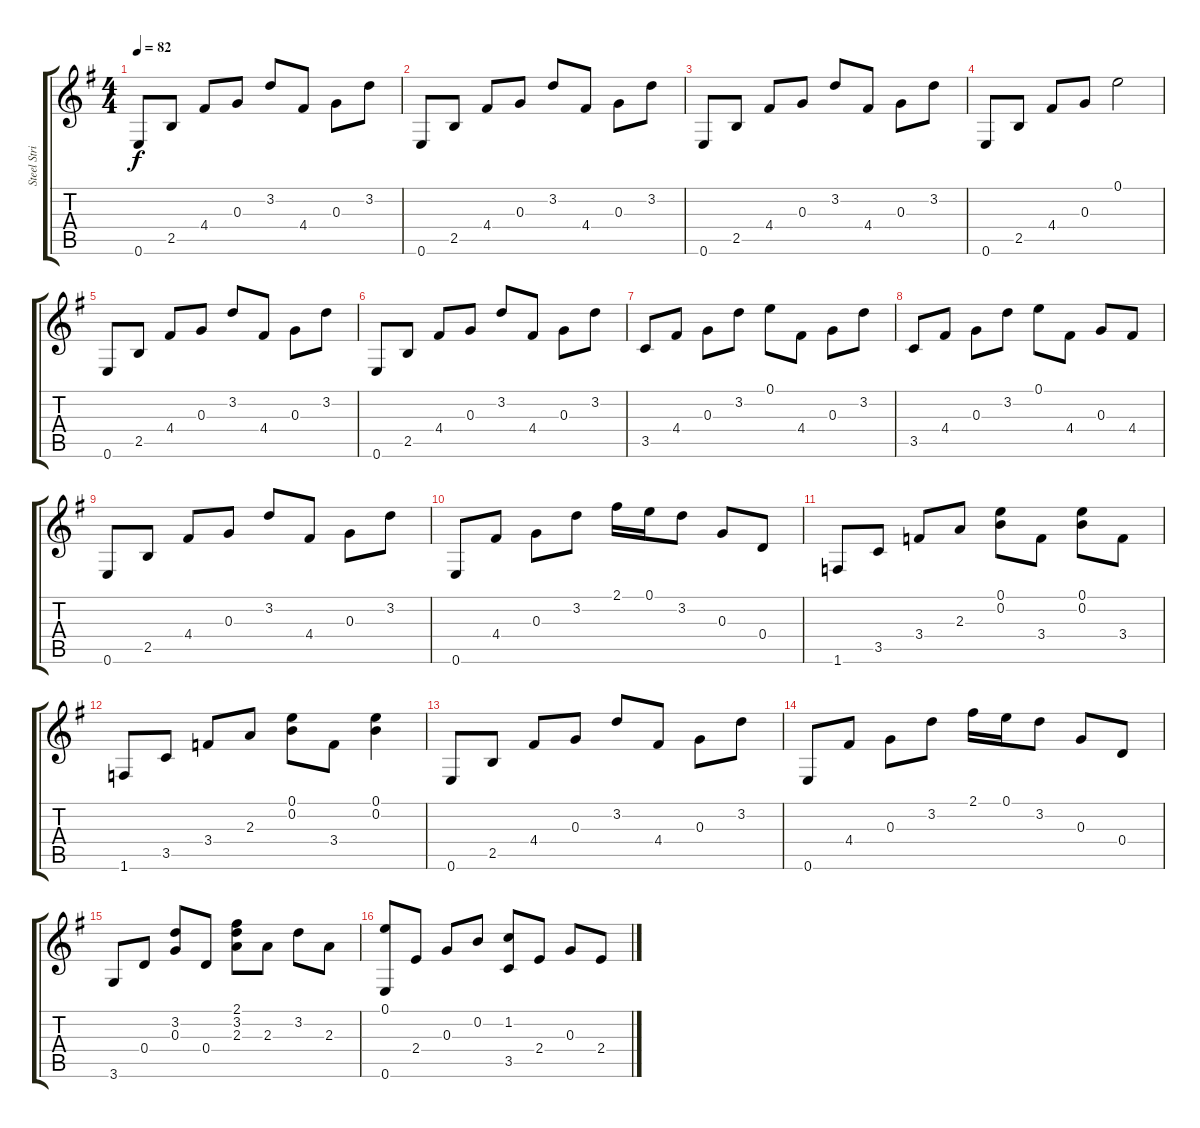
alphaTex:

\track ("Steel String" "Steel Stri") {instrument acousticguitarsteel}
\staff {score tabs}
\tuning (E4 B3 G3 D3 A2 E2) {hide}
\ts (4 4)
\tempo 82
\clef g2
\ks g
0.6.8{dy f instrument acousticguitarsteel} 2.5.8 4.4.8 0.3.8 3.2.8 4.4.8 0.3.8 3.2.8 |
0.6.8 2.5.8 4.4.8 0.3.8 3.2.8 4.4.8 0.3.8 3.2.8 |
0.6.8 2.5.8 4.4.8 0.3.8 3.2.8 4.4.8 0.3.8 3.2.8 |
0.6.8 2.5.8 4.4.8 0.3.8 0.1.2 |
0.6.8 2.5.8 4.4.8 0.3.8 3.2.8 4.4.8 0.3.8 3.2.8 |
0.6.8 2.5.8 4.4.8 0.3.8 3.2.8 4.4.8 0.3.8 3.2.8 |
3.5.8 4.4.8 0.3.8 3.2.8 0.1.8 4.4.8 0.3.8 3.2.8 |
3.5.8 4.4.8 0.3.8 3.2.8 0.1.8 4.4.8 0.3.8 4.4.8 |
0.6.8 2.5.8 4.4.8 0.3.8 3.2.8 4.4.8 0.3.8 3.2.8 |
0.6.8 4.4.8 0.3.8 3.2.8 2.1.16 0.1.16 3.2.8 0.3.8 0.4.8 |
1.6.8 3.5.8 3.4.8 2.3.8 (0.1 0.2).8 3.4.8 (0.1 0.2).8 3.4.8 |
1.6.8 3.5.8 3.4.8 2.3.8 (0.1 0.2).8 3.4.8 (0.1 0.2).4 |
0.6.8 2.5.8 4.4.8 0.3.8 3.2.8 4.4.8 0.3.8 3.2.8 |
0.6.8 4.4.8 0.3.8 3.2.8 2.1.16 0.1.16 3.2.8 0.3.8 0.4.8 |
3.6.8 0.4.8 (3.2 0.3).8 0.4.8 (2.1 3.2 2.3).8 2.3.8 3.2.8 2.3.8 |
(0.1 0.6).8 2.4.8 0.3.8 0.2.8 (1.2 3.5).8 2.4.8 0.3.8 2.4.8
